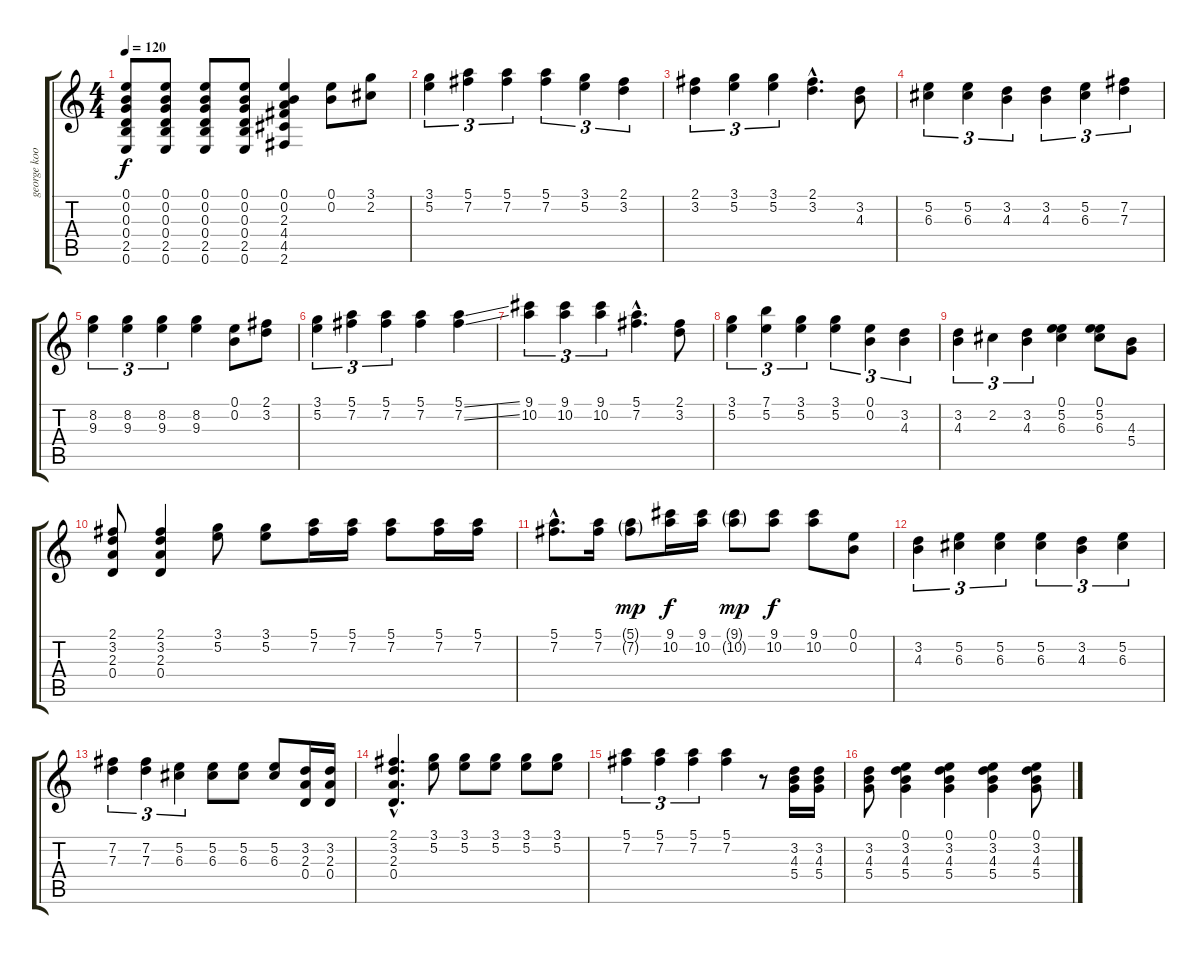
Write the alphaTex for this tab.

\track ("george kooymans" "george koo") {instrument acousticguitarnylon}
\staff {score tabs}
\tuning (E4 B3 G3 D3 A2 E2) {hide}
\ts (4 4)
\tempo 120
\clef g2
\ks c
(0.1 0.2 0.3 0.4 2.5 0.6).8{dy f} (0.1 0.2 0.3 0.4 2.5 0.6).8 (0.1 0.2 0.3 0.4 2.5 0.6).8 (0.1 0.2 0.3 0.4 2.5 0.6).8 (0.1 0.2 2.3 4.4 4.5 2.6).4 (0.1 0.2).8 (3.1 2.2).8 |
(3.1 5.2).4{tu (3 2)} (5.1 7.2).4{tu (3 2)} (5.1 7.2).4{tu (3 2)} (5.1 7.2).4{tu (3 2)} (3.1 5.2).4{tu (3 2)} (2.1 3.2).4{tu (3 2)} |
(2.1 3.2).4{tu (3 2)} (3.1 5.2).4{tu (3 2)} (3.1 5.2).4{tu (3 2)} (2.1{hac} 3.2{hac}).4{d} (3.2 4.3).8 |
(5.2 6.3).4{tu (3 2)} (5.2 6.3).4{tu (3 2)} (3.2 4.3).4{tu (3 2)} (3.2 4.3).4{tu (3 2)} (5.2 6.3).4{tu (3 2)} (7.2 7.3).4{tu (3 2)} |
(8.2 9.3).4{tu (3 2)} (8.2 9.3).4{tu (3 2)} (8.2 9.3).4{tu (3 2)} (8.2 9.3).4 (0.1 0.2).8 (2.1 3.2).8 |
(3.1 5.2).4{tu (3 2)} (5.1 7.2).4{tu (3 2)} (5.1 7.2).4{tu (3 2)} (5.1 7.2).4 (5.1{ss} 7.2{ss}).4 |
(9.1 10.2).4{tu (3 2)} (9.1 10.2).4{tu (3 2)} (9.1 10.2).4{tu (3 2)} (5.1{hac} 7.2{hac}).4{d} (2.1 3.2).8 |
(3.1 5.2).4{tu (3 2)} (7.1 5.2).4{tu (3 2)} (3.1 5.2).4{tu (3 2)} (3.1 5.2).4{tu (3 2)} (0.1 0.2).4{tu (3 2)} (3.2 4.3).4{tu (3 2)} |
(3.2 4.3).4{tu (3 2)} 2.2.4{tu (3 2)} (3.2 4.3).4{tu (3 2)} (0.1 5.2 6.3).4 (0.1 5.2 6.3).8 (4.3 5.4).8 |
(2.1 3.2 2.3 0.4).8 (2.1 3.2 2.3 0.4).4 (3.1 5.2).8 (3.1 5.2).8 (5.1 7.2).16 (5.1 7.2).16 (5.1 7.2).8 (5.1 7.2).16 (5.1 7.2).16 |
(5.1{hac} 7.2{hac}).8{d} (5.1 7.2).16 (5.1{g} 7.2{g}).8{dy mp} (9.1 10.2).16{dy f} (9.1 10.2).16 (9.1{g} 10.2{g}).8{dy mp} (9.1 10.2).8{dy f} (9.1 10.2).8 (0.1 0.2).8 |
(3.2 4.3).4{tu (3 2)} (5.2 6.3).4{tu (3 2)} (5.2 6.3).4{tu (3 2)} (5.2 6.3).4{tu (3 2)} (3.2 4.3).4{tu (3 2)} (5.2 6.3).4{tu (3 2)} |
(7.2 7.3).4{tu (3 2)} (7.2 7.3).4{tu (3 2)} (5.2 6.3).4{tu (3 2)} (5.2 6.3).8 (5.2 6.3).8 (5.2 6.3).8 (3.2 2.3 0.4).16 (3.2 2.3 0.4).16 |
(2.1{hac} 3.2{hac} 2.3{hac} 0.4{hac}).4{d} (3.1 5.2).8 (3.1 5.2).8 (3.1 5.2).8 (3.1 5.2).8 (3.1 5.2).8 |
(5.1 7.2).4{tu (3 2)} (5.1 7.2).4{tu (3 2)} (5.1 7.2).4{tu (3 2)} (5.1 7.2).4 r.8 (3.2 4.3 5.4).16 (3.2 4.3 5.4).16 |
(3.2 4.3 5.4).8 (0.1 3.2 4.3 5.4).4 (0.1 3.2 4.3 5.4).4 (0.1 3.2 4.3 5.4).4 (0.1 3.2 4.3 5.4).8
